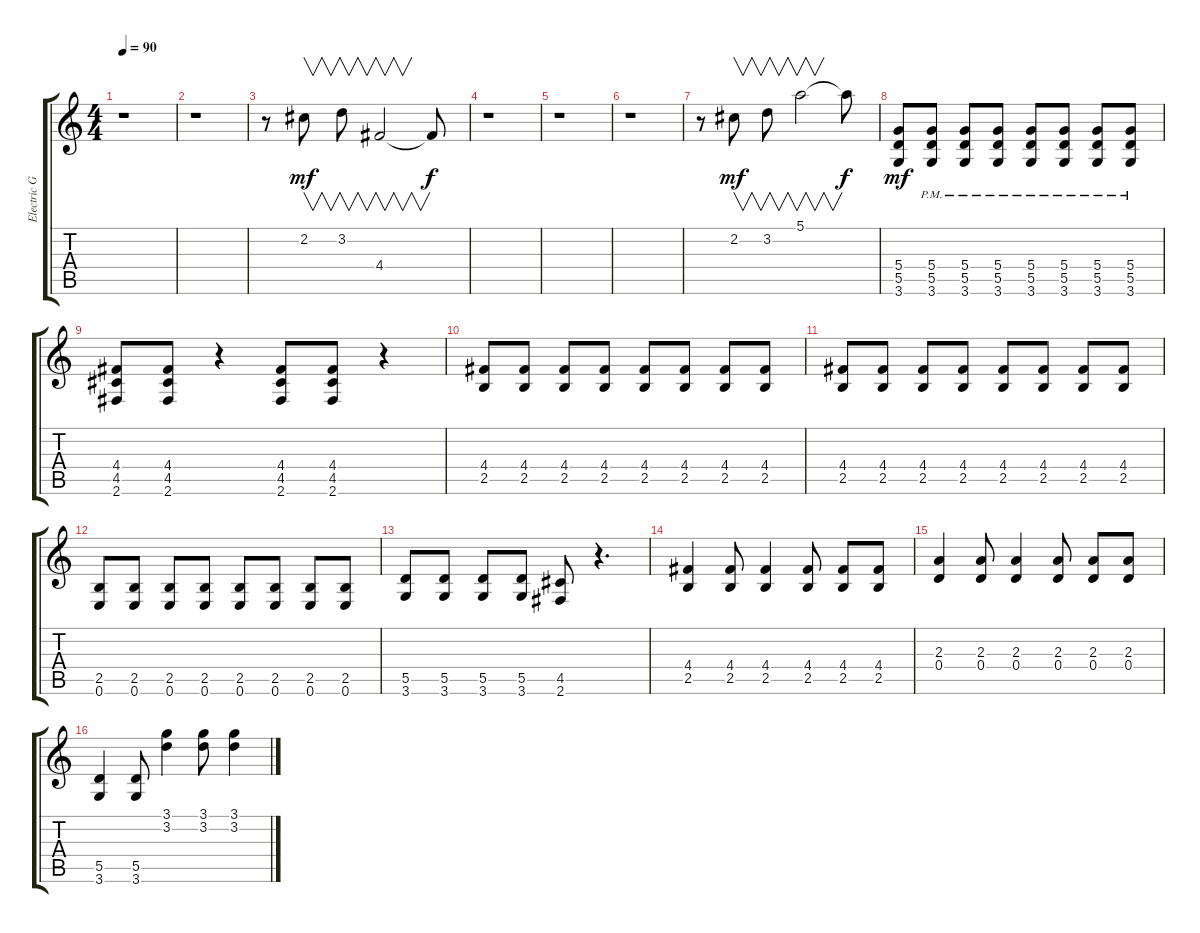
\track ("Electric Guitar" "Electric G") {instrument distortionguitar}
\staff {score tabs}
\tuning (E4 B3 G3 D3 A2 E2) {hide}
\ts (4 4)
\tempo 90
\clef g2
\ks c
r.1{dy f} |
r.1 |
r.8 2.2.8{v dy mf} 3.2.8{v} 4.4.2{v} 4.4{t}.8{dy f} |
r.1 |
r.1 |
r.1 |
r.8 2.2.8{v dy mf} 3.2.8{v} 5.1.2{v} 5.1{t}.8{dy f} |
(5.4 5.5 3.6).8{dy mf} (5.4{pm} 5.5{pm} 3.6{pm}).8 (5.4{pm} 5.5{pm} 3.6{pm}).8 (5.4{pm} 5.5{pm} 3.6{pm}).8 (5.4{pm} 5.5{pm} 3.6{pm}).8 (5.4{pm} 5.5{pm} 3.6{pm}).8 (5.4{pm} 5.5{pm} 3.6{pm}).8 (5.4{pm} 5.5{pm} 3.6{pm}).8 |
(4.4 4.5 2.6).8 (4.4 4.5 2.6).8 r.4 (4.4 4.5 2.6).8 (4.4 4.5 2.6).8 r.4 |
(4.4 2.5).8 (4.4 2.5).8 (4.4 2.5).8 (4.4 2.5).8 (4.4 2.5).8 (4.4 2.5).8 (4.4 2.5).8 (4.4 2.5).8 |
(4.4 2.5).8 (4.4 2.5).8 (4.4 2.5).8 (4.4 2.5).8 (4.4 2.5).8 (4.4 2.5).8 (4.4 2.5).8 (4.4 2.5).8 |
(2.5 0.6).8 (2.5 0.6).8 (2.5 0.6).8 (2.5 0.6).8 (2.5 0.6).8 (2.5 0.6).8 (2.5 0.6).8 (2.5 0.6).8 |
(5.5 3.6).8 (5.5 3.6).8 (5.5 3.6).8 (5.5 3.6).8 (4.5 2.6).8 r.4{d} |
(4.4 2.5).4 (4.4 2.5).8 (4.4 2.5).4 (4.4 2.5).8 (4.4 2.5).8 (4.4 2.5).8 |
(2.3 0.4).4 (2.3 0.4).8 (2.3 0.4).4 (2.3 0.4).8 (2.3 0.4).8 (2.3 0.4).8 |
(5.5 3.6).4 (5.5 3.6).8 (3.1 3.2).4 (3.1 3.2).8 (3.1 3.2).4
